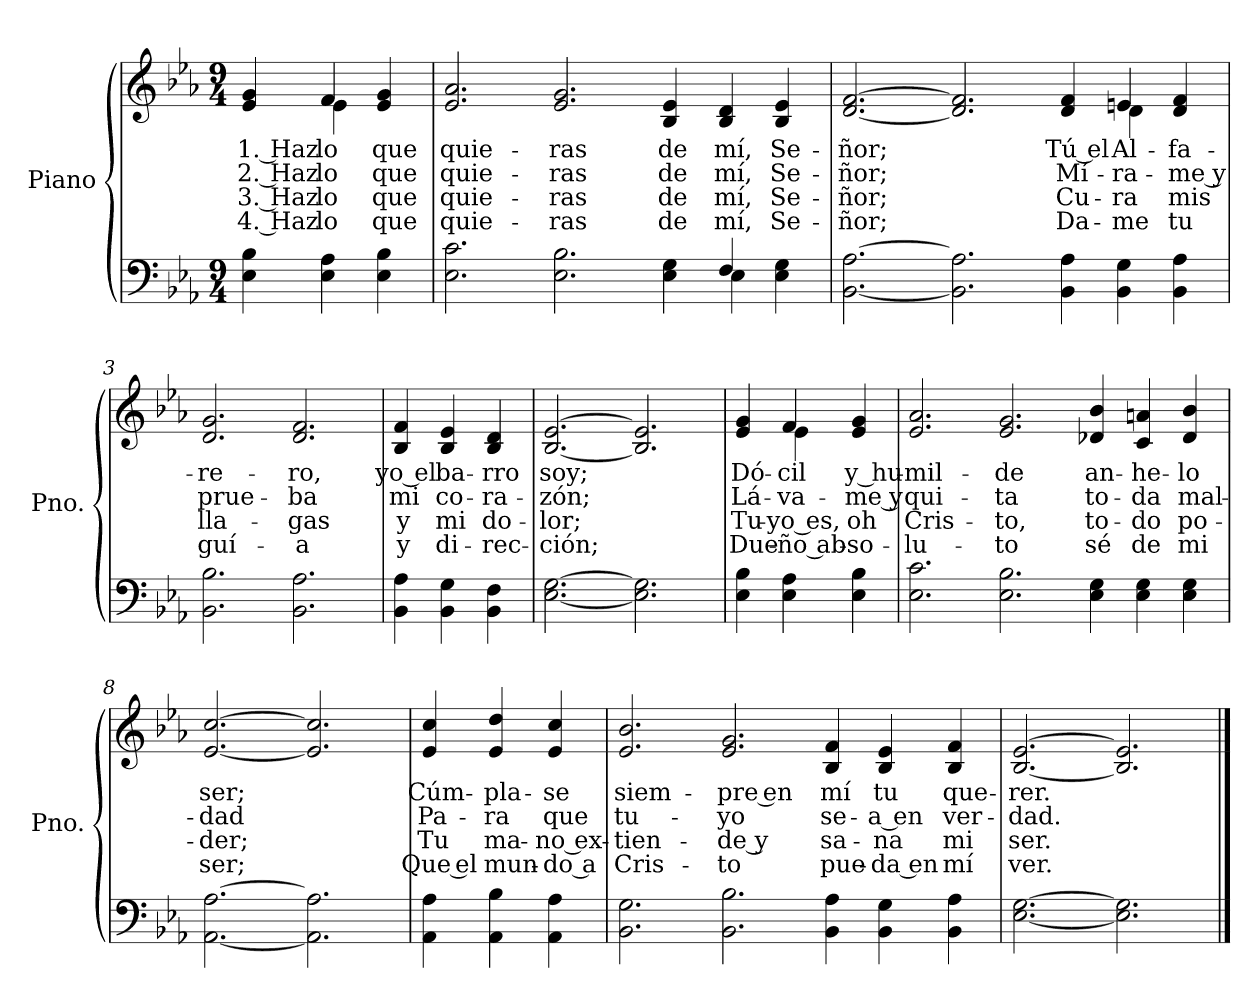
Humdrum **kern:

**kern	**kern	**text	**text	**text	**text
*part1	*part1	*part1	*part1	*part1	*part1
*staff2	*staff1	*staff1	*staff1	*staff1	*staff1
*I"Piano	*	*	*	*	*
*I'Pno.	*	*	*	*	*
*stria5	*stria5	*	*	*	*
*clefF4	*clefG2	*	*	*	*
*k[b-e-a-]	*k[b-e-a-]	*	*	*	*
*M9/4	*M9/4	*	*	*	*
=	=	=	=	=	=
!	!	!LO:LY:b	!LO:LY:b	!LO:LY:b	!LO:LY:b
*	*^	*	*	*	*
4E-\ 4B-\	4e-/ 4g/	4ryy	1. Haz	2. Haz	3. Haz	4. Haz
!	!	!	!LO:LY:b	!LO:LY:b	!LO:LY:b	!LO:LY:b
4E-\ 4A-\	4f/	4e-\	lo	lo	lo	lo
!	!	!	!LO:LY:b	!LO:LY:b	!LO:LY:b	!LO:LY:b
4E-\ 4B-\	4e-/ 4g/	4ryy	que	que	que	que
=1	=1	=1	=1	=1	=1	=1
*^	*	*	*	*	*	*
!	!	!	!	!LO:LY:b	!LO:LY:b	!LO:LY:b	!LO:LY:b
*	*	*v	*v	*	*	*	*
2.E-\ 2.c\	1..ryy	2.e-/ 2.a-/	quie-	quie-	quie-	quie-
!	!	!	!LO:LY:b	!LO:LY:b	!LO:LY:b	!LO:LY:b
2.E-\ 2.B-\	.	2.e-/ 2.g/	-ras	-ras	-ras	-ras
!	!	!	!LO:LY:b	!LO:LY:b	!LO:LY:b	!LO:LY:b
4E-\ 4G\	.	4B-/ 4e-/	de	de	de	de
!	!	!	!LO:LY:b	!LO:LY:b	!LO:LY:b	!LO:LY:b
4F/	4E-\	4B-/ 4d/	mí,	mí,	mí,	mí,
!	!	!	!LO:LY:b	!LO:LY:b	!LO:LY:b	!LO:LY:b
4E-\ 4G\	4ryy	4B-/ 4e-/	Se-	Se-	Se-	Se-
=2	=2	=2	=2	=2	=2	=2
!	!	!	!LO:LY:b	!LO:LY:b	!LO:LY:b	!LO:LY:b
*v	*v	*^	*	*	*	*
[2.BB-\ [2.A-\	[<2.d/ [2.f/	1..ryy	-ñor;	-ñor;	-ñor;	-ñor;
2.BB-\] 2.A-\]	2.d/] 2.f/]	.	.	.	.	.
!	!	!	!LO:LY:b	!LO:LY:b	!LO:LY:b	!LO:LY:b
4BB-\ 4A-\	4d/ 4f/	.	Tú el	Mí-	Cu-	Da-
!	!	!	!LO:LY:b	!LO:LY:b	!LO:LY:b	!LO:LY:b
4BB-\ 4G\	4en/	4d\	Al-	-ra-	-ra	-me
!	!	!	!LO:LY:b	!LO:LY:b	!LO:LY:b	!LO:LY:b
4BB-\ 4A-\	4d/ 4f/	4ryy	-fa-	-me y	mis	tu
=3	=3	=3	=3	=3	=3	=3
!	!	!	!LO:LY:b	!LO:LY:b	!LO:LY:b	!LO:LY:b
*	*v	*v	*	*	*	*
2.BB-\ 2.B-\	2.d/ 2.g/	-re-	prue-	lla-	guí-
!	!	!LO:LY:b	!LO:LY:b	!LO:LY:b	!LO:LY:b
2.BB-\ 2.A-\	2.d/ 2.f/	-ro,	-ba	-gas	-a
!!LO:LB:g=z
=4	=4	=4	=4	=4	=4
!	!	!LO:LY:b	!LO:LY:b	!LO:LY:b	!LO:LY:b
4BB-\ 4A-\	4B-/ 4f/	yo el	mi	y	y
!	!	!LO:LY:b	!LO:LY:b	!LO:LY:b	!LO:LY:b
4BB-\ 4G\	4B-/ 4e-/	ba-	co-	mi	di-
!	!	!LO:LY:b	!LO:LY:b	!LO:LY:b	!LO:LY:b
4BB-\ 4F\	4B-/ 4d/	-rro	-ra-	do-	-rec-
=5	=5	=5	=5	=5	=5
!	!	!LO:LY:b	!LO:LY:b	!LO:LY:b	!LO:LY:b
[2.E-\ [2.G\	[2.B-/ [2.e-/	soy;	-zón;	-lor;	-ción;
2.E-\] 2.G\]	2.B-/] 2.e-/]	.	.	.	.
=6	=6	=6	=6	=6	=6
!	!	!LO:LY:b	!LO:LY:b	!LO:LY:b	!LO:LY:b
*	*^	*	*	*	*
4E-\ 4B-\	4e-/ 4g/	4ryy	Dó-	Lá-	Tu-	Due-
!	!	!	!LO:LY:b	!LO:LY:b	!LO:LY:b	!LO:LY:b
4E-\ 4A-\	4f/	4e-\	-cil	-va-	-yo es,	-ño ab-
!	!	!	!LO:LY:b	!LO:LY:b	!LO:LY:b	!LO:LY:b
4E-\ 4B-\	4e-/ 4g/	4ryy	y hu-	-me y	oh	-so-
=7	=7	=7	=7	=7	=7	=7
!	!	!	!LO:LY:b	!LO:LY:b	!LO:LY:b	!LO:LY:b
*	*v	*v	*	*	*	*
2.E-\ 2.c\	2.e-/ 2.a-/	-mil-	qui-	Cris-	-lu-
!	!	!LO:LY:b	!LO:LY:b	!LO:LY:b	!LO:LY:b
2.E-\ 2.B-\	2.e-/ 2.g/	-de	-ta	-to,	-to
!	!	!LO:LY:b	!LO:LY:b	!LO:LY:b	!LO:LY:b
4E-\ 4G\	4d-X/ 4b-/	an-	to-	to-	sé
!	!	!LO:LY:b	!LO:LY:b	!LO:LY:b	!LO:LY:b
4E-\ 4G\	4c/ 4an/	-he-	-da	-do	de
!	!	!LO:LY:b	!LO:LY:b	!LO:LY:b	!LO:LY:b
4E-\ 4G\	4d-/ 4b-/	-lo	mal-	po-	mi
=8	=8	=8	=8	=8	=8
!	!	!LO:LY:b	!LO:LY:b	!LO:LY:b	!LO:LY:b
[2.AA-\ [2.A-\	[2.e-/ [2.cc/	ser;	-dad	-der;	ser;
2.AA-\] 2.A-\]	2.e-/] 2.cc/]	.	.	.	.
!!LO:LB:g=z
=9	=9	=9	=9	=9	=9
!	!	!LO:LY:b	!LO:LY:b	!LO:LY:b	!LO:LY:b
4AA-\ 4A-\	4e-/ 4cc/	Cúm-	Pa-	Tu	Que el
!	!	!LO:LY:b	!LO:LY:b	!LO:LY:b	!LO:LY:b
4AA-\ 4B-\	4e-/ 4dd/	-pla-	-ra	ma-	mun-
!	!	!LO:LY:b	!LO:LY:b	!LO:LY:b	!LO:LY:b
4AA-\ 4A-\	4e-/ 4cc/	-se	que	-no ex-	-do a
=10	=10	=10	=10	=10	=10
!	!	!LO:LY:b	!LO:LY:b	!LO:LY:b	!LO:LY:b
2.BB-\ 2.G\	2.e-/ 2.b-/	siem-	tu-	-tien-	Cris-
!	!	!LO:LY:b	!LO:LY:b	!LO:LY:b	!LO:LY:b
2.BB-\ 2.B-\	2.e-/ 2.g/	-pre en	-yo	-de y	-to
!	!	!LO:LY:b	!LO:LY:b	!LO:LY:b	!LO:LY:b
4BB-\ 4A-\	4B-/ 4f/	mí	se-	sa-	pue-
!	!	!LO:LY:b	!LO:LY:b	!LO:LY:b	!LO:LY:b
4BB-\ 4G\	4B-/ 4e-/	tu	-a en	-na	-da en
!	!	!LO:LY:b	!LO:LY:b	!LO:LY:b	!LO:LY:b
4BB-\ 4A-\	4B-/ 4f/	que-	ver-	mi	mí
=11	=11	=11	=11	=11	=11
!	!	!LO:LY:b	!LO:LY:b	!LO:LY:b	!LO:LY:b
[2.E-\ [2.G\	[2.B-/ [2.e-/	-rer.	-dad.	ser.	ver.
2.E-\] 2.G\]	2.B-/] 2.e-/]	.	.	.	.
==	==	==	==	==	==
*-	*-	*-	*-	*-	*-
